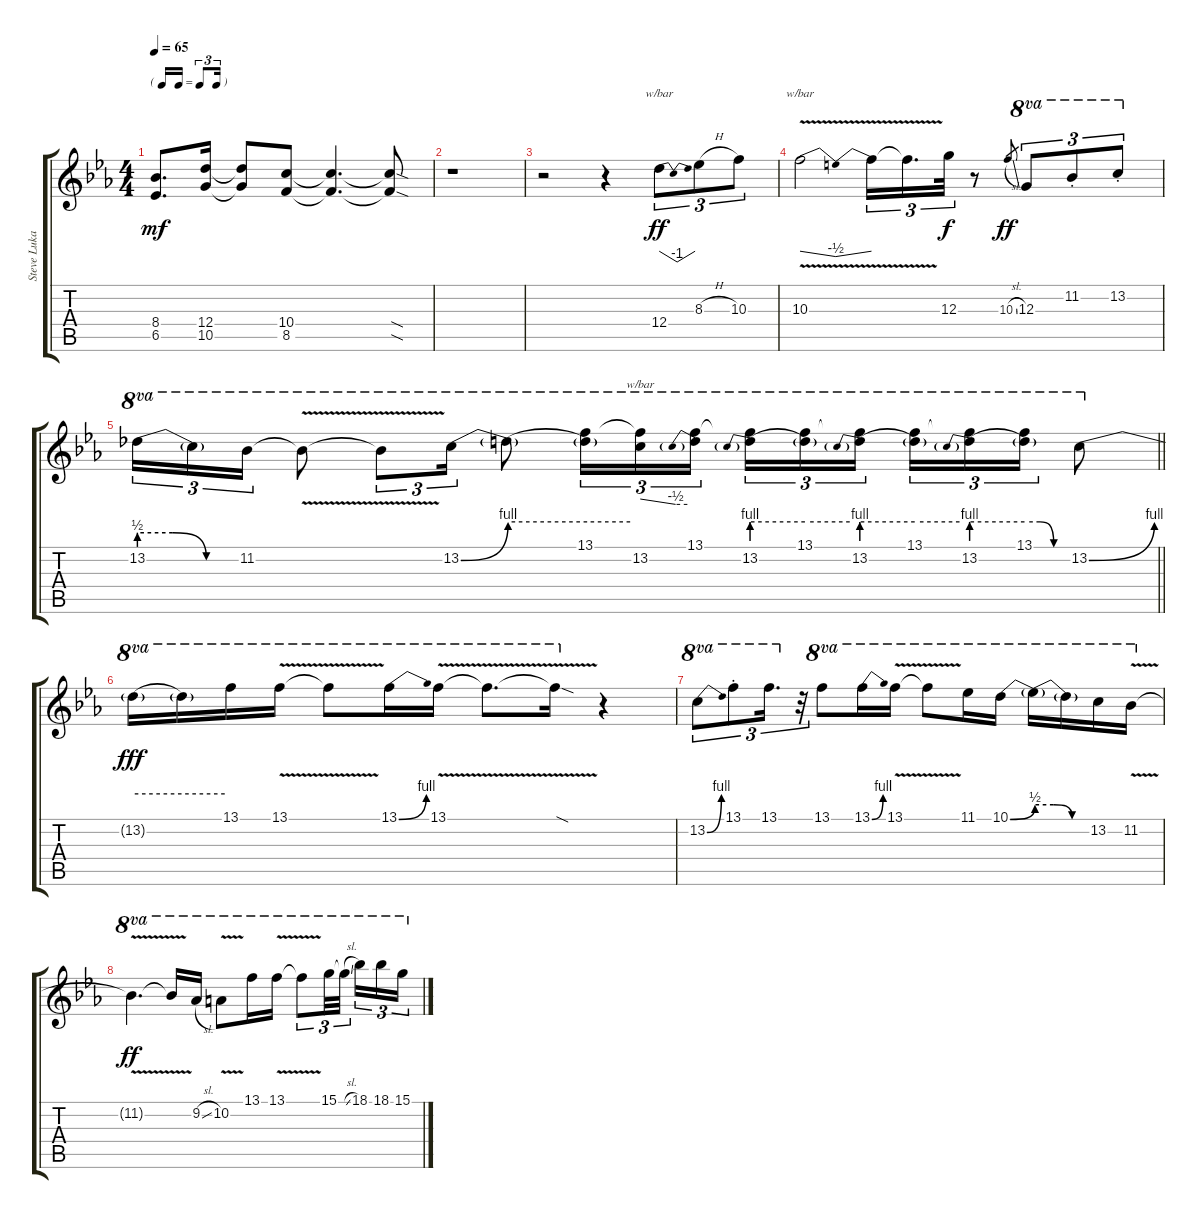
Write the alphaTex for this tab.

\track ("Steve Lukather - Dist. Gtr." "Steve Luka") {instrument distortionguitar}
\staff {score tabs}
\tuning (E4 B3 G3 D3 A2 E2) {hide}
\ts (4 4)
\tf triplet16th
\tempo 65
\clef g2
\ks eb
(8.4 6.5).8{d dy mf} (12.4 10.5).16 (12.4{t} 10.5{t}).8 (10.4 8.5).8 (10.4{t} 8.5{t}).4{d} (10.4{sod t} 8.5{sod t}).8 |
r.1 |
r.2 r.4 12.4.8{tu (3 2) tbe (dip default 0 0 30 -4 60 0) dy ff} 8.3{h}.8{tu (3 2)} 10.3.8{tu (3 2)} |
10.3{v}.2{tbe (dip default 0 0 30 -2 60 0)} 10.3{v t}.16{tu (3 2)} 10.3{v t}.16{d tu (3 2)} 12.3.32{tu (3 2) dy f} r.8 10.3{sl}.8{gr dy ff} 12.3.8{tu (3 2) ot 8va} 11.2{st}.8{tu (3 2) ot 8va} 13.2{st}.8{tu (3 2) ot 8va} |
\barLineRight lightlight
13.2{be (custom 0 2 20 2 40 0 60 0)}.16{tu (3 2) ot 8va} 13.2{t}.16{tu (3 2) ot 8va} 11.2.16{tu (3 2) ot 8va} 11.2{v t}.8{ot 8va} 11.2{v t}.8{tu (3 2) ot 8va} 13.2{be (bend 0 0 60 4)}.16{tu (3 2) ot 8va} 13.2{be (hold 0 4 60 4) t}.8{ot 8va} (13.1 13.2{be (hold 0 4 60 4) t}).16{tu (3 2) ot 8va} (13.1{t} 13.2).16{tu (3 2) tbe (custom default 0 0 45 -2 60 -2) ot 8va} (13.1 13.2{be (prebend 0 4 60 4) t}).16{tu (3 2) ot 8va beam splitsecondary} (13.1{t} 13.2{be (prebend 0 4 60 4)}).16{tu (3 2) ot 8va} (13.1 13.2{be (hold 0 4 60 4) t}).16{tu (3 2) ot 8va} (13.1{t} 13.2{be (prebend 0 4 60 4)}).16{tu (3 2) ot 8va} (13.1 13.2{be (hold 0 4 60 4) t}).16{tu (3 2) ot 8va} (13.1{t} 13.2{be (prebend 0 4 60 4)}).16{tu (3 2) ot 8va} (13.1 13.2{be (custom 0 4 20 4 40 0 60 0) t}).16{tu (3 2) ot 8va} 13.2{be (bend 0 0 60 4)}.8{ot 8va} |
13.2{be (hold 0 4 60 4) t}.16{ot 8va dy fff} 13.2{t}.16{ot 8va} 13.1.16{ot 8va} 13.1{v}.16{ot 8va} 13.1{v t}.8{ot 8va} 13.1{be (bend 0 0 60 4)}.16{ot 8va} 13.1{v}.16{ot 8va} 13.1{v t}.8{d ot 8va} 13.1{sod t}.16{ot 8va} r.4 |
13.2{be (bend 0 0 60 4)}.8{tu (3 2) ot 8va} 13.1{st}.8{tu (3 2) ot 8va} 13.1.16{d tu (3 2) ot 8va} r.32{tu (3 2)} 13.1.8{ot 8va} 13.1{be (bend 0 0 60 4)}.16{ot 8va} 13.1{v}.16{ot 8va} 13.1{v t}.8{ot 8va} 11.1.16{ot 8va} 10.1{be (bend 0 0 60 2)}.16{ot 8va} 10.1{be (custom 0 2 20 2 40 0 60 0) t}.16{ot 8va} 10.1{t}.16{ot 8va} 13.2.16{ot 8va} 11.2{v}.16{ot 8va} |
11.2{v t}.4{d ot 8va dy ff} 11.2{t}.16{ot 8va} 9.2{sl}.16{ot 8va} 10.2{v}.8{ot 8va} 13.1.16{ot 8va} 13.1{v}.16{ot 8va} 13.1{v t}.8{tu (3 2) ot 8va} 15.1.32{tu (3 2) ot 8va} 15.1{sl t}.32{tu (3 2) ot 8va beam splitsecondary} 18.1.16{tu (3 2) ot 8va} 18.1.16{tu (3 2) ot 8va} 15.1.16{tu (3 2) ot 8va}
